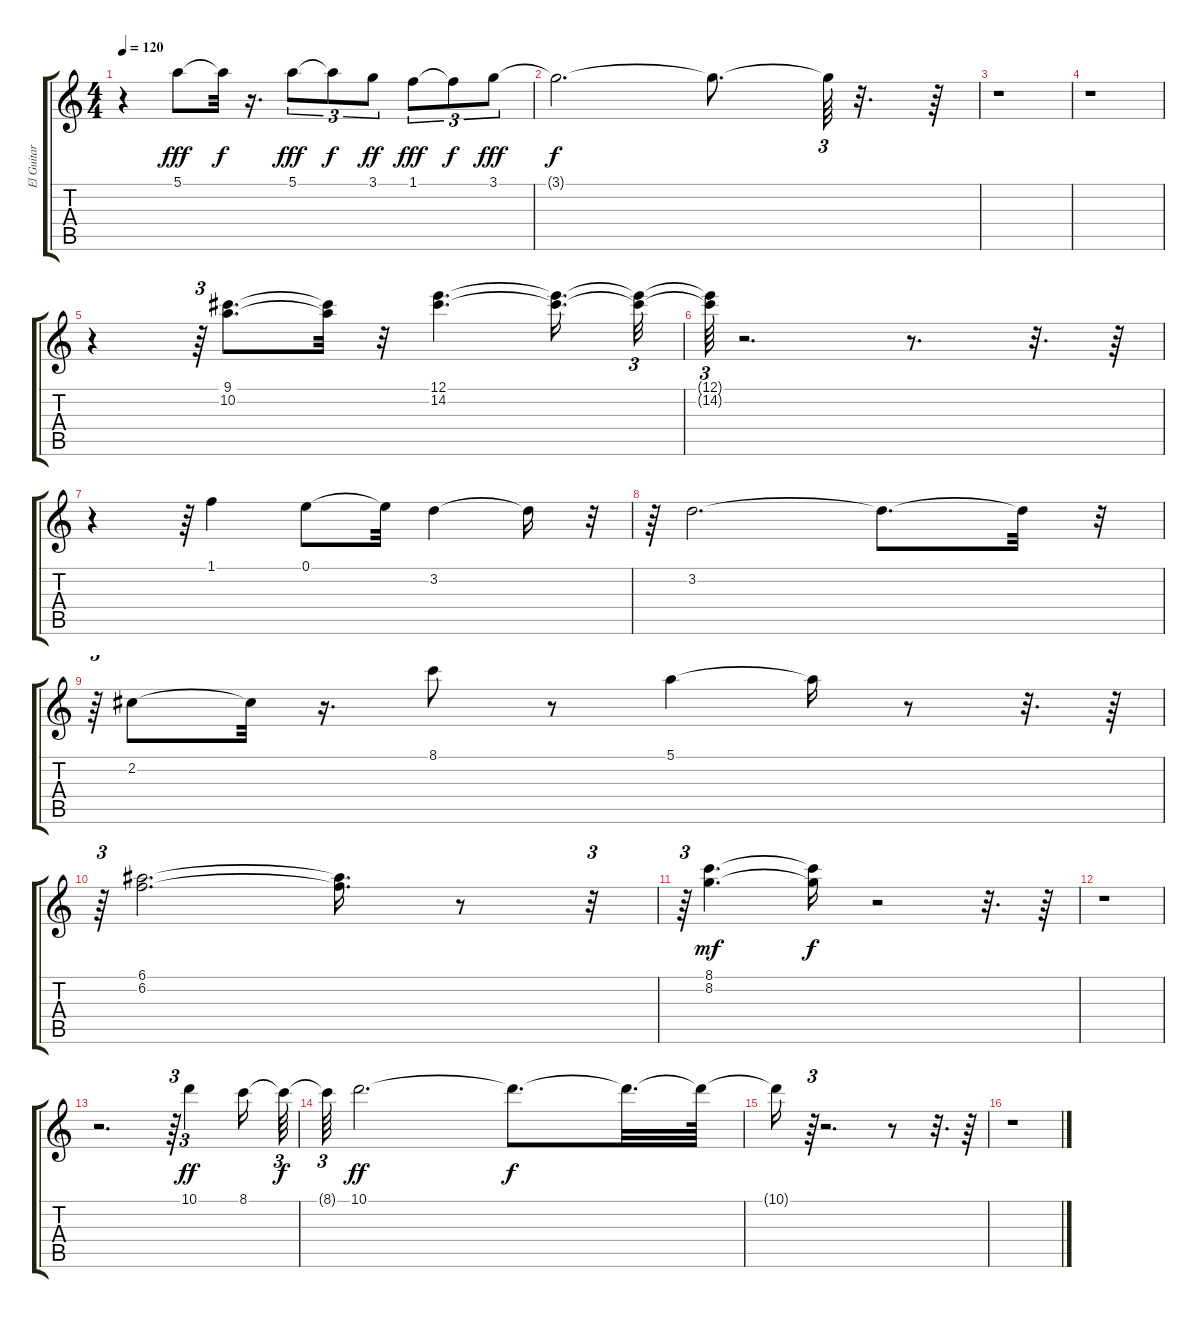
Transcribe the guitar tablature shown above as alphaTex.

\track ("El Guitar" "El Guitar") {instrument electricguitarjazz}
\staff {score tabs}
\tuning (E4 B3 G3 D3 A2 E2) {hide}
\ts (4 4)
\tempo 120
\clef g2
\ks c
r.4{dy f} 5.1.8{dy fff} 5.1{t}.32{dy f} r.16{d} 5.1.8{tu (3 2) dy fff} 5.1{t}.8{tu (3 2) dy f} 3.1.8{tu (3 2) dy ff} 1.1.8{tu (3 2) dy fff} 1.1{t}.8{tu (3 2) dy f} 3.1.8{tu (3 2) dy fff} |
3.1{t}.2{d dy f} 3.1{t}.8{d} 3.1{t}.64{tu (3 2)} r.32{d} r.64 |
r.1 |
r.1 |
r.4 r.64{tu (3 2)} (9.1 10.2).8{d} (9.1{t} 10.2{t}).32 r.32 (12.1 14.2).4{d} (12.1{t} 14.2{t}).16{d} (12.1{t} 14.2{t}).32{tu (3 2)} |
(12.1{t} 14.2{t}).64{tu (3 2)} r.2{d} r.8{d} r.32{d} r.64 |
r.4 r.64{tu (3 2)} 1.1.4 0.1.8 0.1{t}.32 3.2.4 3.2{t}.16 r.32{tu (3 2)} |
r.64{tu (3 2)} 3.2.2{d} 3.2{t}.8{d} 3.2{t}.32 r.32{tu (3 2)} |
r.64{tu (3 2)} 2.2.8 2.2{t}.32 r.16{d} 8.1.8 r.8 5.1.4 5.1{t}.16 r.8 r.32{d} r.64 |
r.64{tu (3 2)} (6.1 6.2).2{d} (6.1{t} 6.2{t}).16{d} r.8 r.32{tu (3 2)} |
r.64{tu (3 2)} (8.1 8.2).4{d dy mf} (8.1{t} 8.2{t}).16{dy f} r.2 r.32{d} r.64 |
r.1 |
r.2{d} r.64{tu (3 2)} 10.1.4{tu (3 2) dy ff} 8.1.16 8.1{t}.64{tu (3 2) dy f} |
8.1{t}.64{tu (3 2)} 10.1.2{d dy ff} 10.1{t}.8{d dy f} 10.1{t}.32{d} 10.1{t}.64 |
10.1{t}.16 r.64{tu (3 2)} r.2{d} r.8 r.32{d} r.64 |
r.1
